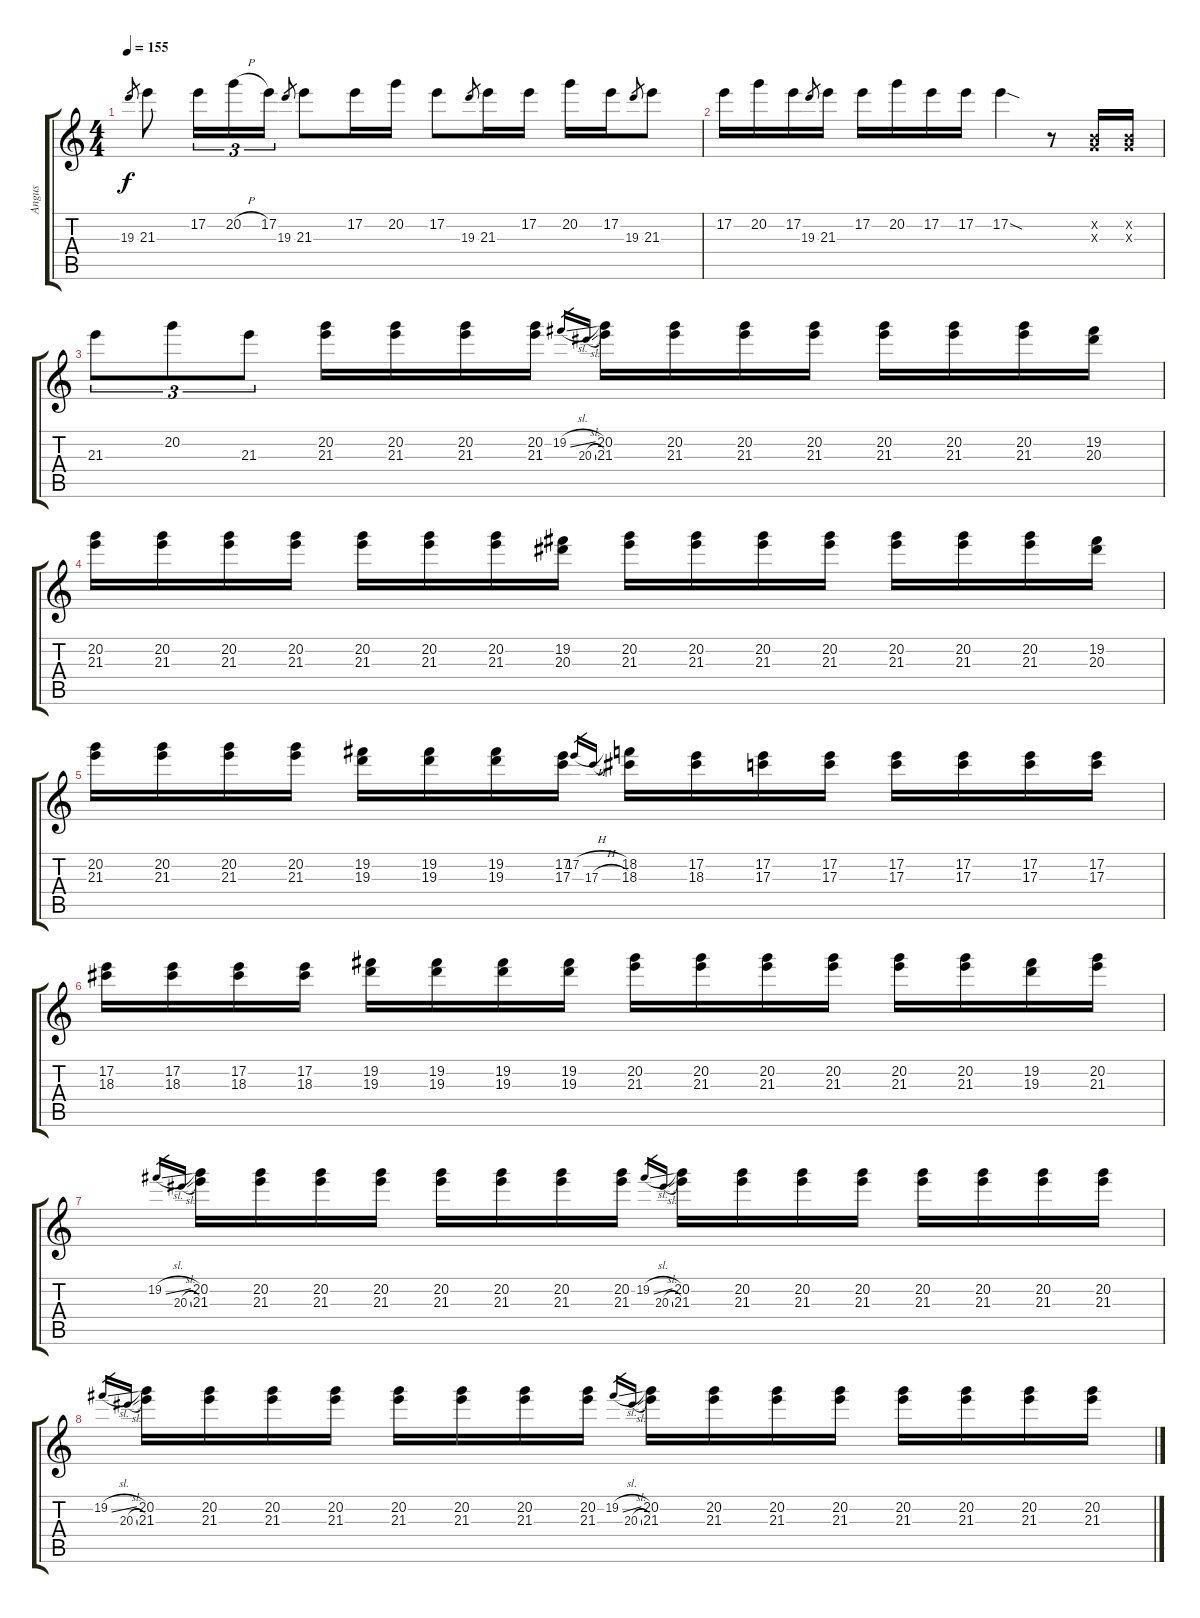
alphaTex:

\track ("Angus" "Angus") {instrument overdrivenguitar}
\staff {score tabs}
\tuning (E4 B3 G3 D3 A2 E2) {hide}
\ts (4 4)
\tempo 155
\clef g2
\ks c
19.3.8{gr dy f} 21.3.8 17.2.16{tu (3 2)} 20.2{h}.16{tu (3 2)} 17.2.16{tu (3 2)} 19.3.8{gr} 21.3.8 17.2.16 20.2.16 17.2.8 19.3.8{gr} 21.3.16 17.2.16 20.2.16 17.2.16 19.3.8{gr} 21.3.8 |
17.2.16 20.2.16 17.2.16 19.3.8{gr} 21.3.16 17.2.16 20.2.16 17.2.16 17.2.16 17.2{sod}.4 r.8 (0.2{x} 0.3{x}).16 (0.2{x} 0.3{x}).16 |
21.3.8{tu (3 2)} 20.2.8{tu (3 2)} 21.3.8{tu (3 2)} (20.2 21.3).16 (20.2 21.3).16 (20.2 21.3).16 (20.2 21.3).16 19.2{sl}.16{gr} 20.3{sl}.16{gr} (20.2 21.3).16 (20.2 21.3).16 (20.2 21.3).16 (20.2 21.3).16 (20.2 21.3).16 (20.2 21.3).16 (20.2 21.3).16 (19.2 20.3).16 |
(20.2 21.3).16 (20.2 21.3).16 (20.2 21.3).16 (20.2 21.3).16 (20.2 21.3).16 (20.2 21.3).16 (20.2 21.3).16 (19.2 20.3).16 (20.2 21.3).16 (20.2 21.3).16 (20.2 21.3).16 (20.2 21.3).16 (20.2 21.3).16 (20.2 21.3).16 (20.2 21.3).16 (19.2 20.3).16 |
(20.2 21.3).16 (20.2 21.3).16 (20.2 21.3).16 (20.2 21.3).16 (19.2 19.3).16 (19.2 19.3).16 (19.2 19.3).16 (17.2 17.3).16 17.2{h}.16{gr} 17.3{h}.16{gr} (18.2 18.3).16 (17.2 18.3).16 (17.2 17.3).16 (17.2 17.3).16 (17.2 17.3).16 (17.2 17.3).16 (17.2 17.3).16 (17.2 17.3).16 |
(17.2 18.3).16 (17.2 18.3).16 (17.2 18.3).16 (17.2 18.3).16 (19.2 19.3).16 (19.2 19.3).16 (19.2 19.3).16 (19.2 19.3).16 (20.2 21.3).16 (20.2 21.3).16 (20.2 21.3).16 (20.2 21.3).16 (20.2 21.3).16 (20.2 21.3).16 (19.2 19.3).16 (20.2 21.3).16 |
19.2{sl}.16{gr} 20.3{sl}.16{gr} (20.2 21.3).16 (20.2 21.3).16 (20.2 21.3).16 (20.2 21.3).16 (20.2 21.3).16 (20.2 21.3).16 (20.2 21.3).16 (20.2 21.3).16 19.2{sl}.16{gr} 20.3{sl}.16{gr} (20.2 21.3).16 (20.2 21.3).16 (20.2 21.3).16 (20.2 21.3).16 (20.2 21.3).16 (20.2 21.3).16 (20.2 21.3).16 (20.2 21.3).16 |
19.2{sl}.16{gr} 20.3{sl}.16{gr} (20.2 21.3).16 (20.2 21.3).16 (20.2 21.3).16 (20.2 21.3).16 (20.2 21.3).16 (20.2 21.3).16 (20.2 21.3).16 (20.2 21.3).16 19.2{sl}.16{gr} 20.3{sl}.16{gr} (20.2 21.3).16 (20.2 21.3).16 (20.2 21.3).16 (20.2 21.3).16 (20.2 21.3).16 (20.2 21.3).16 (20.2 21.3).16 (20.2 21.3).16
